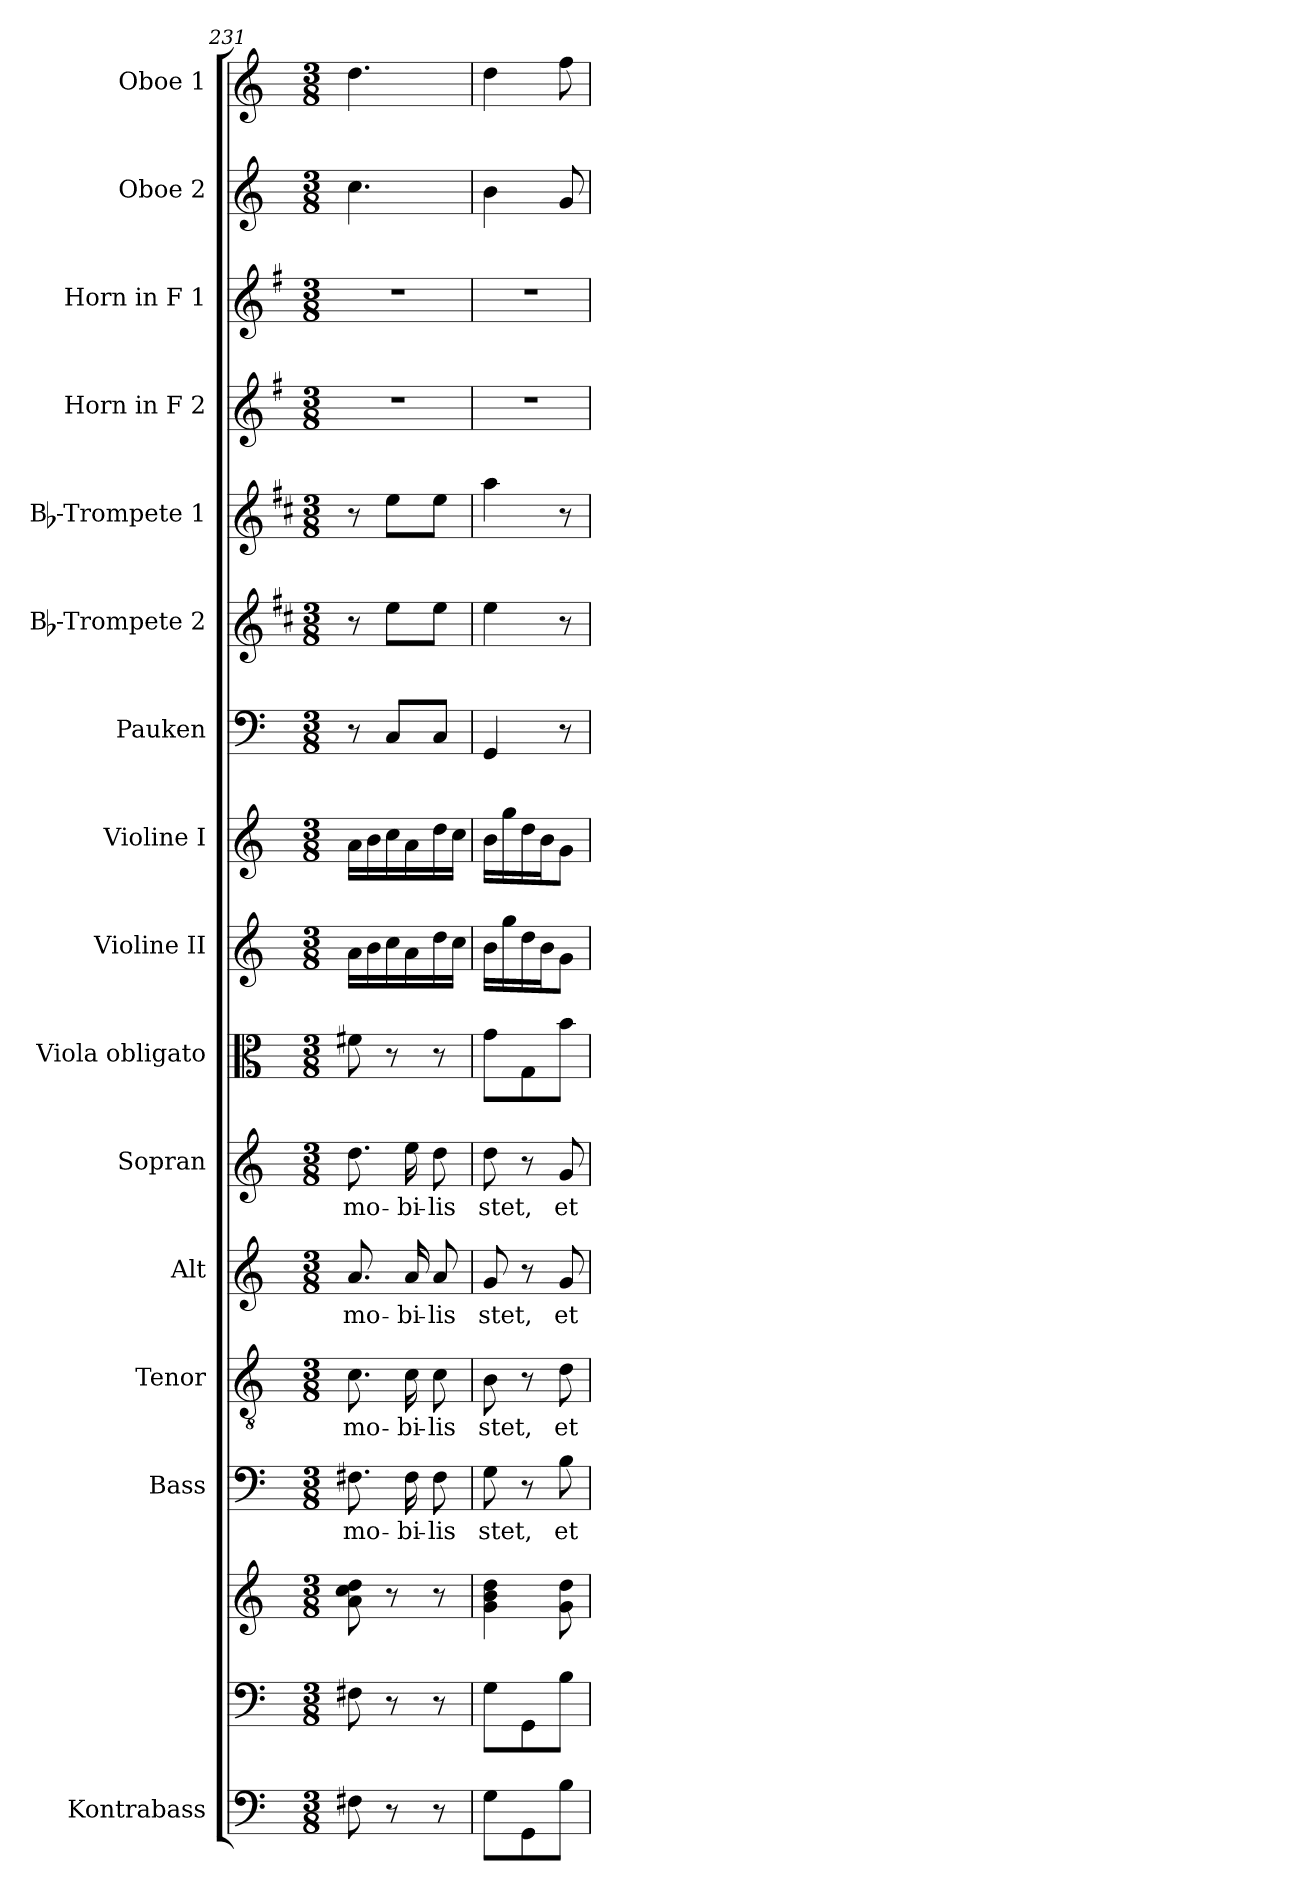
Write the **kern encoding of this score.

**kern	**kern	**kern	**kern	**text	**kern	**text	**kern	**text	**kern	**text	**kern	**kern	**kern	**kern	**kern	**kern	**kern	**kern	**kern	**kern
*part16	*part15	*part15	*part14	*part14	*part13	*part13	*part12	*part12	*part11	*part11	*part10	*part9	*part8	*part7	*part6	*part5	*part4	*part3	*part2	*part1
*staff17	*staff16	*staff15	*staff14	*staff14	*staff13	*staff13	*staff12	*staff12	*staff11	*staff11	*staff10	*staff9	*staff8	*staff7	*staff6	*staff5	*staff4	*staff3	*staff2	*staff1
*I"Kontrabass	*	*	*I"Bass	*	*I"Tenor	*	*I"Alt	*	*I"Sopran	*	*I"Viola obligato	*I"Violine II	*I"Violine I	*I"Pauken	*I"Bb-Trompete 2	*I"Bb-Trompete 1	*I"Horn in F 2	*I"Horn in F 1	*I"Oboe 2	*I"Oboe 1
*I'Kb.	*	*	*I'B.	*	*I'T.	*	*I'A.	*	*I'S.	*	*I'Vla.	*I'Vl. II	*I'Vl. I	*I'Pk.	*I'Bb Trp. 2	*I'Bb Trp. 1	*	*	*I'Ob. 2	*I'Ob. 1
*clefF4	*clefF4	*clefG2	*clefF4	*	*clefGv2	*	*clefG2	*	*clefG2	*	*clefC3	*clefG2	*clefG2	*clefF4	*clefG2	*clefG2	*clefG2	*clefG2	*clefG2	*clefG2
*ITrd7c12	*	*	*	*	*	*	*	*	*	*	*	*	*	*	*ITrd1c2	*ITrd1c2	*ITrd4c7	*ITrd4c7	*	*
*k[]	*k[]	*k[]	*k[]	*	*k[]	*	*k[]	*	*k[]	*	*k[]	*k[]	*k[]	*k[]	*k[]	*k[]	*k[]	*k[]	*k[]	*k[]
*C:	*C:	*C:	*C:	*	*C:	*	*C:	*	*C:	*	*C:	*C:	*C:	*C:	*C:	*C:	*C:	*C:	*C:	*C:
*M3/8	*M3/8	*M3/8	*M3/8	*	*M3/8	*	*M3/8	*	*M3/8	*	*M3/8	*M3/8	*M3/8	*M3/8	*M3/8	*M3/8	*M3/8	*M3/8	*M3/8	*M3/8
=231	=231	=231	=231	=231	=231	=231	=231	=231	=231	=231	=231	=231	=231	=231	=231	=231	=231	=231	=231	=231
!	!	!	!	!LO:LY:b	!	!LO:LY:b	!	!LO:LY:b	!	!LO:LY:b	!	!	!	!	!	!	!	!	!	!
8FF#X\	8F#X\	8a\ 8cc\ 8dd\	8.F#X\	-mo-	8.c\	-mo-	8.a/	-mo-	8.dd\	-mo-	8f#X\	16a\LL	16a\LL	8r	8r	8r	4.r	4.r	4.cc\	4.dd\
.	.	.	.	.	.	.	.	.	.	.	.	16b\	16b\	.	.	.	.	.	.	.
8r	8r	8r	.	.	.	.	.	.	.	.	8r	16cc\	16cc\	8C/L	8dd\L	8dd\L	.	.	.	.
!	!	!	!	!LO:LY:b	!	!LO:LY:b	!	!LO:LY:b	!	!LO:LY:b	!	!	!	!	!	!	!	!	!	!
.	.	.	16F#\	-bi-	16c\	-bi-	16a/	-bi-	16ee\	-bi-	.	16a\	16a\	.	.	.	.	.	.	.
!	!	!	!	!LO:LY:b	!	!LO:LY:b	!	!LO:LY:b	!	!LO:LY:b	!	!	!	!	!	!	!	!	!	!
8r	8r	8r	8F#\	-lis	8c\	-lis	8a/	-lis	8dd\	-lis	8r	16dd\	16dd\	8C/J	8dd\J	8dd\J	.	.	.	.
.	.	.	.	.	.	.	.	.	.	.	.	16cc\JJ	16cc\JJ	.	.	.	.	.	.	.
=232	=232	=232	=232	=232	=232	=232	=232	=232	=232	=232	=232	=232	=232	=232	=232	=232	=232	=232	=232	=232
!	!	!	!	!LO:LY:b	!	!LO:LY:b	!	!LO:LY:b	!	!LO:LY:b	!	!	!	!	!	!	!	!	!	!
8GG\L	8G\L	4g\ 4b\ 4dd\	8G\	stet,	8B\	stet,	8g/	stet,	8dd\	stet,	8g\L	16b\LL	16b\LL	4GG/	4dd\	4gg\	4.r	4.r	4b\	4dd\
.	.	.	.	.	.	.	.	.	.	.	.	16gg\	16gg\	.	.	.	.	.	.	.
8GGG\	8GG\	.	8r	.	8r	.	8r	.	8r	.	8G\	16dd\	16dd\	.	.	.	.	.	.	.
.	.	.	.	.	.	.	.	.	.	.	.	16b\J	16b\J	.	.	.	.	.	.	.
!	!	!	!	!LO:LY:b	!	!LO:LY:b	!	!LO:LY:b	!	!LO:LY:b	!	!	!	!	!	!	!	!	!	!
8BB\J	8B\J	8g\ 8dd\	8B\	et	8d\	et	8g/	et	8g/	et	8b\J	8g\J	8g\J	8r	8r	8r	.	.	8g/	8ff\
=	=	=	=	=	=	=	=	=	=	=	=	=	=	=	=	=	=	=	=	=
*-	*-	*-	*-	*-	*-	*-	*-	*-	*-	*-	*-	*-	*-	*-	*-	*-	*-	*-	*-	*-
